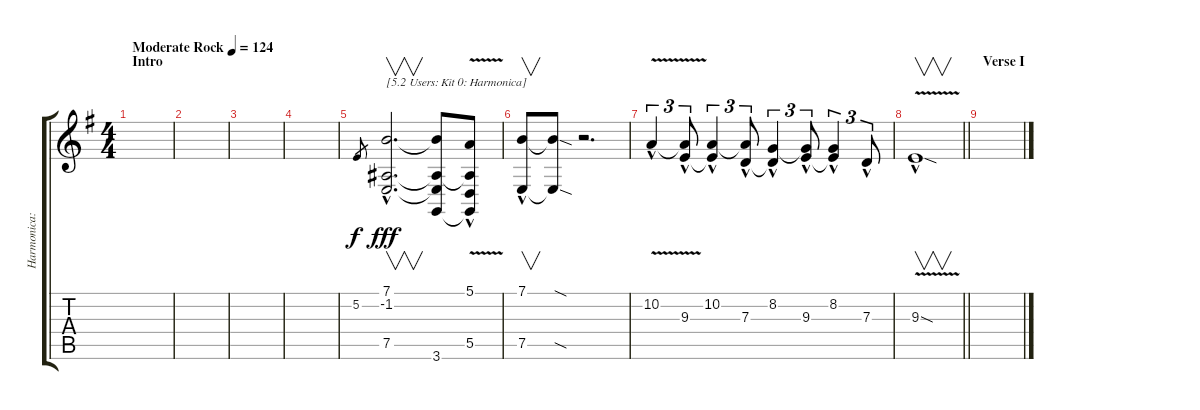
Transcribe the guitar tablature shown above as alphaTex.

\track ("Harmonica: Shorty" "Harmonica:") {instrument harmonica}
\staff {score tabs}
\tuning (E4 B3 G3 D3 A2 E2) {hide}
\ts (4 4)
\section ("" "Intro")
\tempo (124 "Moderate Rock")
\clef g2
\ks g
|
|
|
|
5.2.8{gr} (7.1{hac} -1.2 7.5).2{v d txt "[5.2 Users: Kit 0: Harmonica]" dy fff} (7.1{t} -1.2{t} 7.5{t} 3.6).8 (5.1{hac} -1.2{t} 5.5{v hac} 3.6{t}).8 |
(7.1{hac} 7.5{hac}).8{v} (7.1{sod t} 7.5{sod t}).8 r.2{d} |
10.2{v hac}.4{tu (3 2)} (10.2{t} 9.3{hac}).8{tu (3 2)} (10.2{hac} 9.3{t}).4{tu (3 2)} (10.2{t} 7.3{hac}).8{tu (3 2)} (8.2{hac} 7.3{t}).4{tu (3 2)} (8.2{t} 9.3{hac}).8{tu (3 2)} (8.2{hac} 9.3{t}).4{tu (3 2)} 7.3{hac}.8{tu (3 2)} |
\barLineRight lightlight
9.3{v sod hac}.1{v} |
\section ("" "Verse I")
